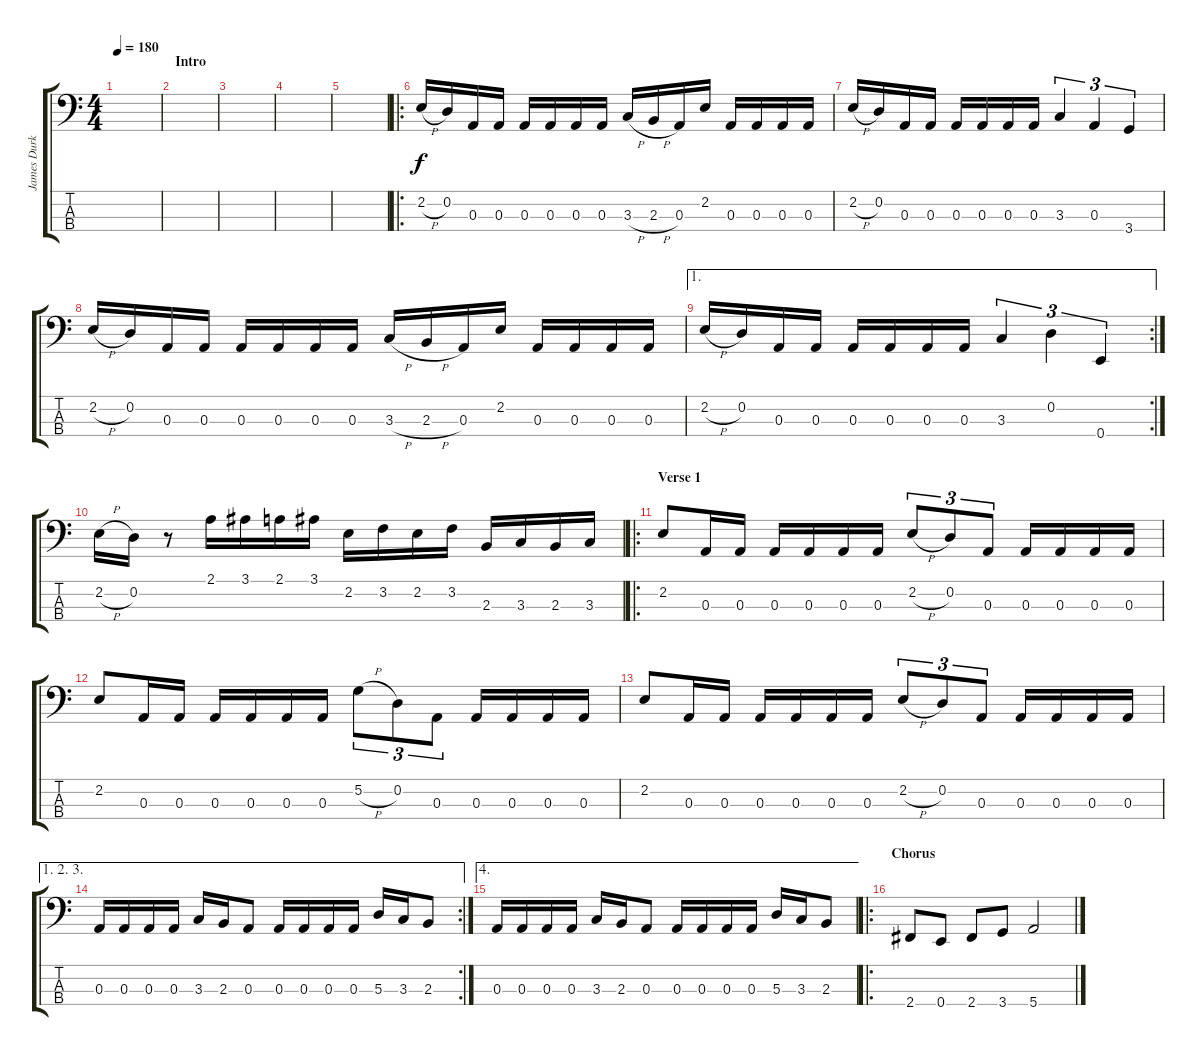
\track ("James Durkin (Bass)" "James Durk") {instrument electricbasspick}
\staff {score tabs}
\tuning (G2 D2 A1 E1) {hide}
\ts (4 4)
\tempo 180
\clef f4
\ks c
|
\section ("" "Intro")
|
|
|
|
\ro
2.2{h}.16 0.2.16 0.3.16 0.3.16 0.3.16 0.3.16 0.3.16 0.3.16 3.3{h}.16 2.3{h}.16 0.3.16 2.2.16 0.3.16 0.3.16 0.3.16 0.3.16 |
2.2{h}.16 0.2.16 0.3.16 0.3.16 0.3.16 0.3.16 0.3.16 0.3.16 3.3.4{tu (3 2)} 0.3.4{tu (3 2)} 3.4.4{tu (3 2)} |
2.2{h}.16 0.2.16 0.3.16 0.3.16 0.3.16 0.3.16 0.3.16 0.3.16 3.3{h}.16 2.3{h}.16 0.3.16 2.2.16 0.3.16 0.3.16 0.3.16 0.3.16 |
\ae 1
\rc 2
2.2{h}.16 0.2.16 0.3.16 0.3.16 0.3.16 0.3.16 0.3.16 0.3.16 3.3.4{tu (3 2)} 0.2.4{tu (3 2)} 0.4.4{tu (3 2)} |
2.2{h}.16 0.2.16 r.8 2.1.16 3.1.16 2.1.16 3.1.16 2.2.16 3.2.16 2.2.16 3.2.16 2.3.16 3.3.16 2.3.16 3.3.16 |
\ro
\section ("" "Verse 1")
2.2.8 0.3.16 0.3.16 0.3.16 0.3.16 0.3.16 0.3.16 2.2{h}.8{tu (3 2)} 0.2.8{tu (3 2)} 0.3.8{tu (3 2)} 0.3.16 0.3.16 0.3.16 0.3.16 |
2.2.8 0.3.16 0.3.16 0.3.16 0.3.16 0.3.16 0.3.16 5.2{h}.8{tu (3 2)} 0.2.8{tu (3 2)} 0.3.8{tu (3 2)} 0.3.16 0.3.16 0.3.16 0.3.16 |
2.2.8 0.3.16 0.3.16 0.3.16 0.3.16 0.3.16 0.3.16 2.2{h}.8{tu (3 2)} 0.2.8{tu (3 2)} 0.3.8{tu (3 2)} 0.3.16 0.3.16 0.3.16 0.3.16 |
\ae (1 2 3)
\rc 2
0.3.16 0.3.16 0.3.16 0.3.16 3.3.16 2.3.16 0.3.8 0.3.16 0.3.16 0.3.16 0.3.16 5.3.16 3.3.16 2.3.8 |
\ae 4
0.3.16 0.3.16 0.3.16 0.3.16 3.3.16 2.3.16 0.3.8 0.3.16 0.3.16 0.3.16 0.3.16 5.3.16 3.3.16 2.3.8 |
\ro
\section ("" "Chorus")
2.4.8 0.4.8 2.4.8 3.4.8 5.4.2
